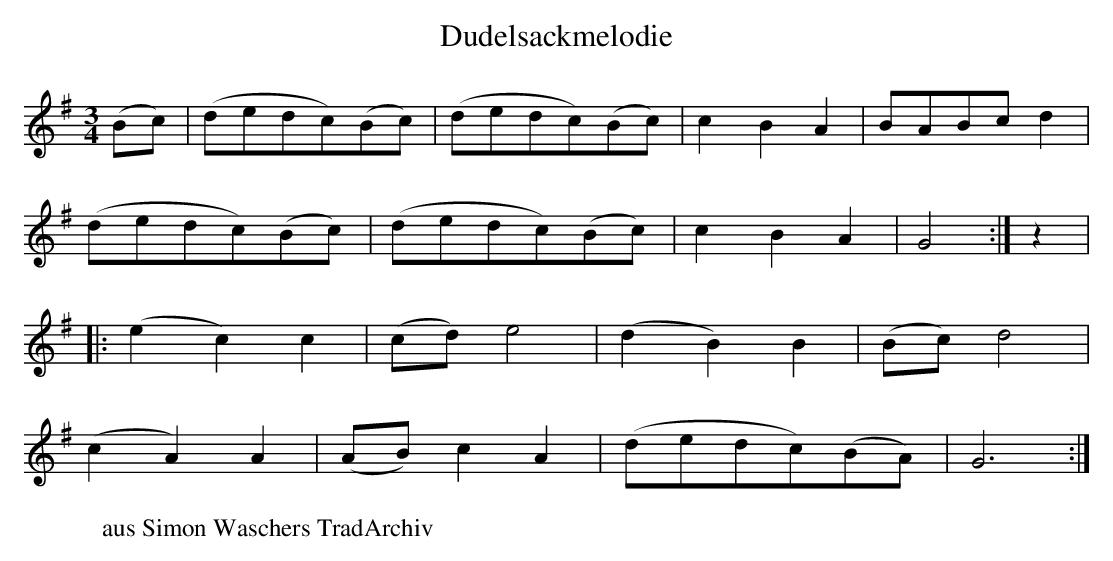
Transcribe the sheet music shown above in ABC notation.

X:1
T:Dudelsackmelodie
M:3/4
L:1/8
K:G
(Bc) |\
(dedc)(Bc) | (dedc)(Bc) | c2B2A2 | BABcd2 |
(dedc)(Bc) | (dedc)(Bc) | c2B2A2 | G4 :| z2 |
|:\
(e2c2)c2 | (cd)e4 | (d2B2)B2 | (Bc)d4 |
(c2A2)A2 | (AB)c2A2 | (dedc)(BA) | G6 :|
W:aus Simon Waschers TradArchiv
